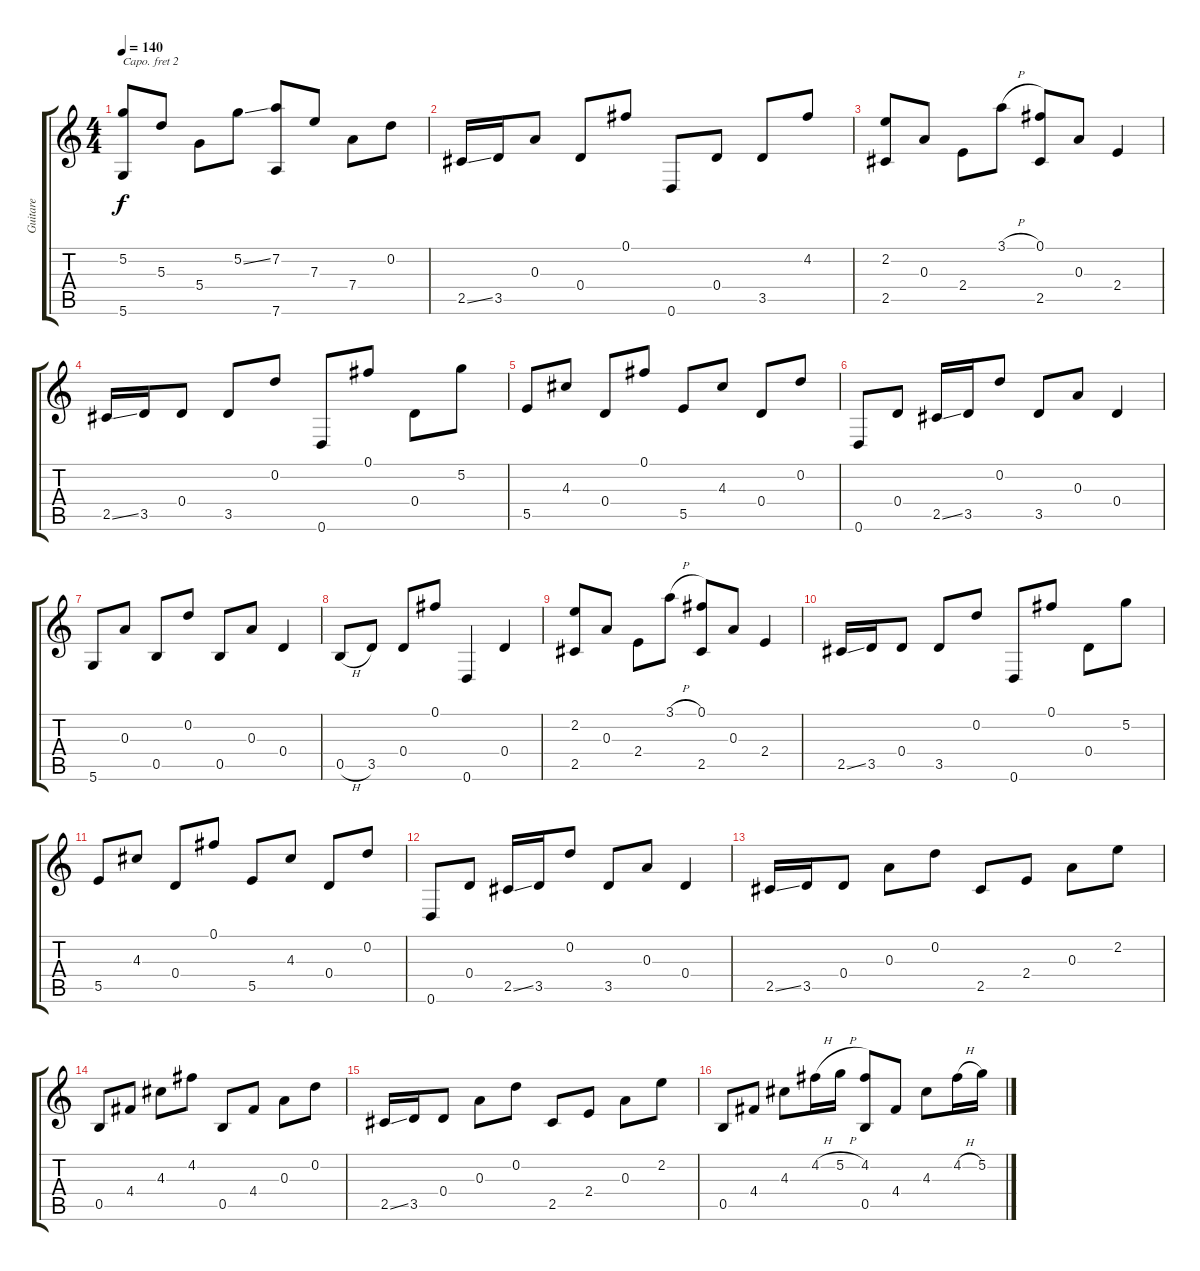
\track ("Guitare" "Guitare") {instrument acousticguitarsteel}
\staff {score tabs}
\capo 2
\tuning (E4 C4 G3 C3 A2 C2) {hide}
\ts (4 4)
\tempo 140
\clef g2
\ks c
(5.2 5.6).8{dy f} 5.3.8 5.4.8 5.2{ss}.8 (7.2 7.6).8 7.3.8 7.4.8 0.2.8 |
2.5{ss}.16 3.5.16 0.3.8 0.4.8 0.1.8 0.6.8 0.4.8 3.5.8 4.2.8 |
(2.2 2.5).8 0.3.8 2.4.8 3.1{h}.8 (0.1 2.5).8 0.3.8 2.4.4 |
2.5{ss}.16 3.5.16 0.4.8 3.5.8 0.2.8 0.6.8 0.1.8 0.4.8 5.2.8 |
5.5.8 4.3.8 0.4.8 0.1.8 5.5.8 4.3.8 0.4.8 0.2.8 |
0.6.8 0.4.8 2.5{ss}.16 3.5.16 0.2.8 3.5.8 0.3.8 0.4.4 |
5.6.8 0.3.8 0.5.8 0.2.8 0.5.8 0.3.8 0.4.4 |
0.5{h}.8 3.5.8 0.4.8 0.1.8 0.6.4 0.4.4 |
(2.2 2.5).8 0.3.8 2.4.8 3.1{h}.8 (0.1 2.5).8 0.3.8 2.4.4 |
2.5{ss}.16 3.5.16 0.4.8 3.5.8 0.2.8 0.6.8 0.1.8 0.4.8 5.2.8 |
5.5.8 4.3.8 0.4.8 0.1.8 5.5.8 4.3.8 0.4.8 0.2.8 |
0.6.8 0.4.8 2.5{ss}.16 3.5.16 0.2.8 3.5.8 0.3.8 0.4.4 |
2.5{ss}.16 3.5.16 0.4.8 0.3.8 0.2.8 2.5.8 2.4.8 0.3.8 2.2.8 |
0.5.8 4.4.8 4.3.8 4.2.8 0.5.8 4.4.8 0.3.8 0.2.8 |
2.5{ss}.16 3.5.16 0.4.8 0.3.8 0.2.8 2.5.8 2.4.8 0.3.8 2.2.8 |
0.5.8 4.4.8 4.3.8 4.2{h}.16 5.2{h}.16 (4.2 0.5).8 4.4.8 4.3.8 4.2{h}.16 5.2{h}.16
